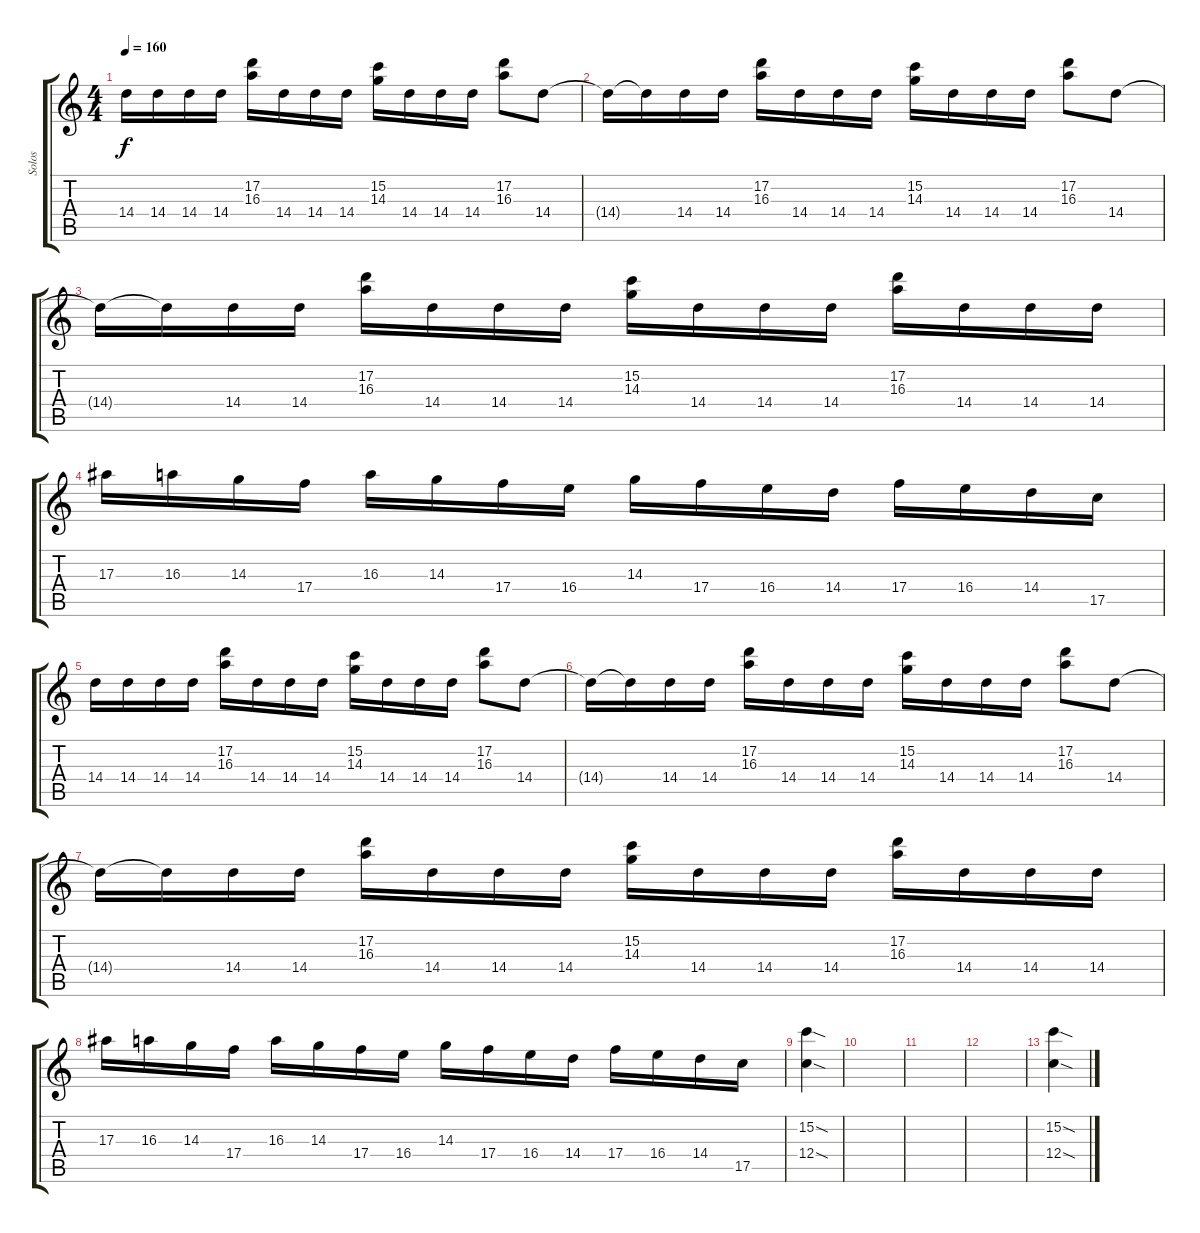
\track ("Solos" "Solos") {instrument overdrivenguitar}
\staff {score tabs}
\tuning (D4 A3 F3 C3 G2 D2) {hide}
\ts (4 4)
\tempo 160
\clef g2
\ks c
14.4.16{dy f} 14.4.16 14.4.16 14.4.16 (17.2 16.3).16 14.4.16 14.4.16 14.4.16 (15.2 14.3).16 14.4.16 14.4.16 14.4.16 (17.2 16.3).8 14.4.8 |
14.4{t}.16 14.4{t}.16 14.4.16 14.4.16 (17.2 16.3).16 14.4.16 14.4.16 14.4.16 (15.2 14.3).16 14.4.16 14.4.16 14.4.16 (17.2 16.3).8 14.4.8 |
14.4{t}.16 14.4{t}.16 14.4.16 14.4.16 (17.2 16.3).16 14.4.16 14.4.16 14.4.16 (15.2 14.3).16 14.4.16 14.4.16 14.4.16 (17.2 16.3).16 14.4.16 14.4.16 14.4.16 |
17.3.16 16.3.16 14.3.16 17.4.16 16.3.16 14.3.16 17.4.16 16.4.16 14.3.16 17.4.16 16.4.16 14.4.16 17.4.16 16.4.16 14.4.16 17.5.16 |
14.4.16 14.4.16 14.4.16 14.4.16 (17.2 16.3).16 14.4.16 14.4.16 14.4.16 (15.2 14.3).16 14.4.16 14.4.16 14.4.16 (17.2 16.3).8 14.4.8 |
14.4{t}.16 14.4{t}.16 14.4.16 14.4.16 (17.2 16.3).16 14.4.16 14.4.16 14.4.16 (15.2 14.3).16 14.4.16 14.4.16 14.4.16 (17.2 16.3).8 14.4.8 |
14.4{t}.16 14.4{t}.16 14.4.16 14.4.16 (17.2 16.3).16 14.4.16 14.4.16 14.4.16 (15.2 14.3).16 14.4.16 14.4.16 14.4.16 (17.2 16.3).16 14.4.16 14.4.16 14.4.16 |
17.3.16 16.3.16 14.3.16 17.4.16 16.3.16 14.3.16 17.4.16 16.4.16 14.3.16 17.4.16 16.4.16 14.4.16 17.4.16 16.4.16 14.4.16 17.5.16 |
(15.2{sod} 12.4{sod}).4 |
|
|
|
(15.2{sod} 12.4{sod}).4
